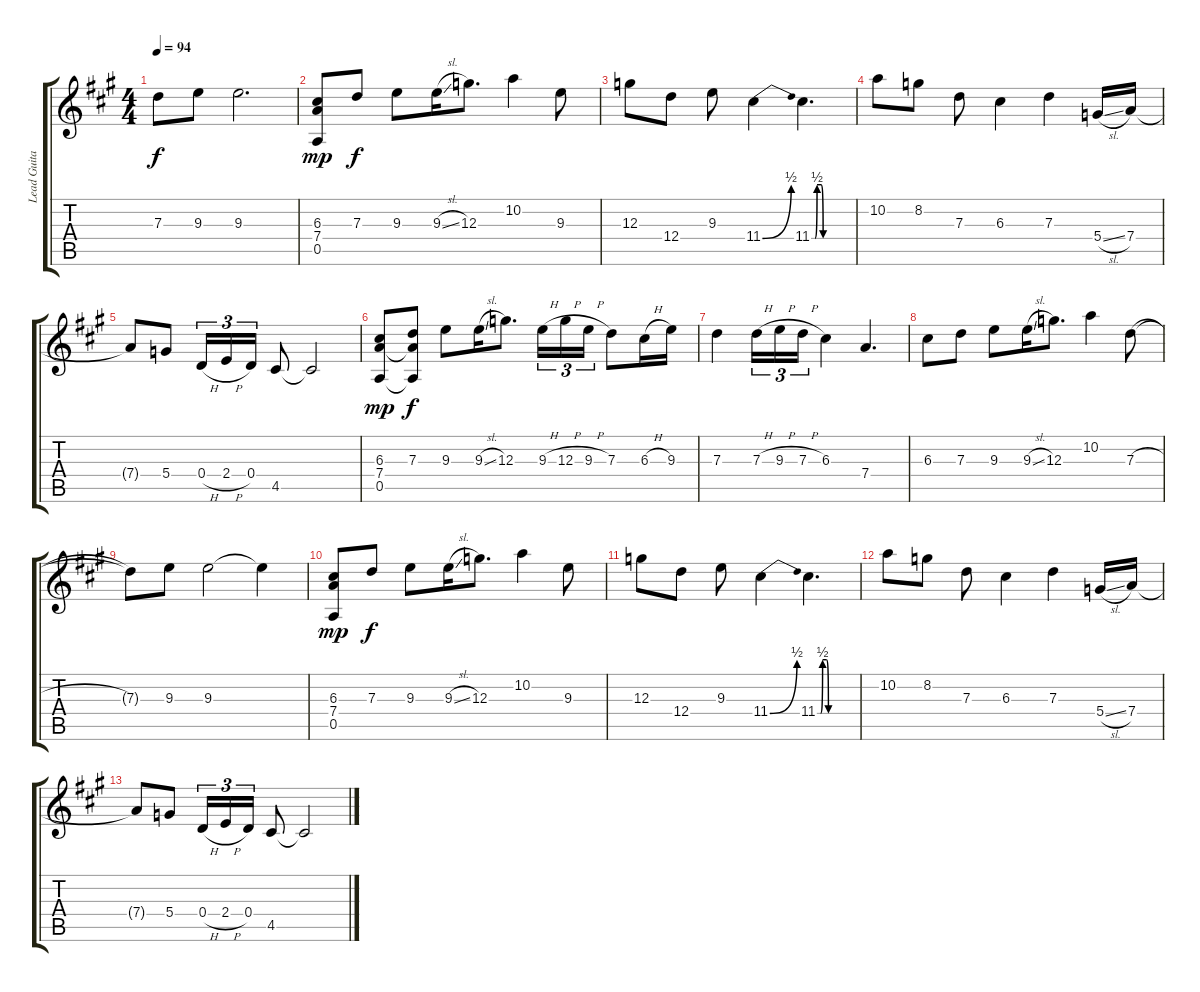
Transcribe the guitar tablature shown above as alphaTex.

\track ("Lead Guitar" "Lead Guita") {instrument overdrivenguitar}
\staff {score tabs}
\tuning (E4 B3 G3 D3 A2 E2) {hide}
\ts (4 4)
\tempo 94
\clef g2
\ks a
7.3{t}.8{dy f} 9.3.8 9.3.2{d} |
(6.3 7.4 0.5).8{dy mp} 7.3.8{dy f} 9.3.8 9.3{sl}.16 12.3.8{d} 10.2.4 9.3.8 |
12.3.8 12.4.8 9.3.8 11.4{be (bend 0 0 60 2)}.4 11.4{be (custom 0 0 5 0 8 2 14 2 17 0 27 0 31 0 41 0 47 0 50 0 55 0 60 0)}.4{d} |
10.2.8 8.2.8 7.3.8 6.3.4 7.3.4 5.4{sl}.16 7.4.16 |
7.4{t}.8 5.4.8 0.4{h}.16{tu (3 2)} 2.4{h}.16{tu (3 2) beam merge} 0.4.16{tu (3 2)} 4.5.8 4.5{t}.2 |
(6.3 7.4 0.5).8{dy mp} (7.3 7.4{t} 0.5{t}).8{dy f} 9.3.8 9.3{sl}.16 12.3.8{d} 9.3{h}.16{tu (3 2)} 12.3{h}.16{tu (3 2)} 9.3{h}.16{tu (3 2)} 7.3.8 6.3{h}.16 9.3.16 |
7.3.4 7.3{h}.16{tu (3 2)} 9.3{h}.16{tu (3 2)} 7.3{h}.16{tu (3 2)} 6.3.4 7.4.4{d} |
6.3.8 7.3.8 9.3.8 9.3{sl}.16 12.3.8{d} 10.2.4 7.3{h}.8 |
7.3{t}.8 9.3.8 9.3.2 9.3{t}.4 |
(6.3 7.4 0.5).8{dy mp} 7.3.8{dy f} 9.3.8 9.3{sl}.16 12.3.8{d} 10.2.4 9.3.8 |
12.3.8 12.4.8 9.3.8 11.4{be (bend 0 0 60 2)}.4 11.4{be (custom 0 0 5 0 8 2 14 2 17 0 27 0 31 0 41 0 47 0 50 0 55 0 60 0)}.4{d} |
10.2.8 8.2.8 7.3.8 6.3.4 7.3.4 5.4{sl}.16 7.4.16 |
7.4{t}.8 5.4.8 0.4{h}.16{tu (3 2)} 2.4{h}.16{tu (3 2) beam merge} 0.4.16{tu (3 2)} 4.5.8 4.5{t}.2
